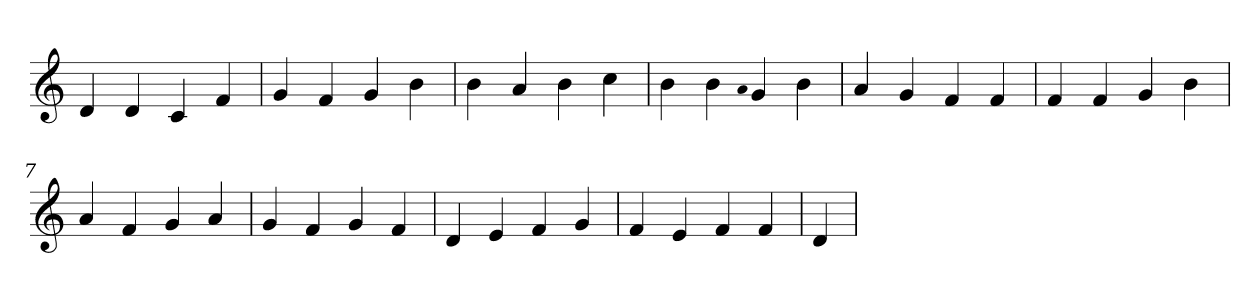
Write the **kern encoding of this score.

**kern
*part1
*staff1
*clefG2
=1
4d
4d
4c
4f
=2
4g
4f
4g
4b
=3
4b
4a
4b
4cc
=4
4b
4b
qqa
4g
4b
=5
4a
4g
4f
4f
=6
4f
4f
4g
4b
=7
4a
4f
4g
4a
=8
4g
4f
4g
4f
=9
4d
4e
4f
4g
=10
4f
4e
4f
4f
=11
4d
=
*-
